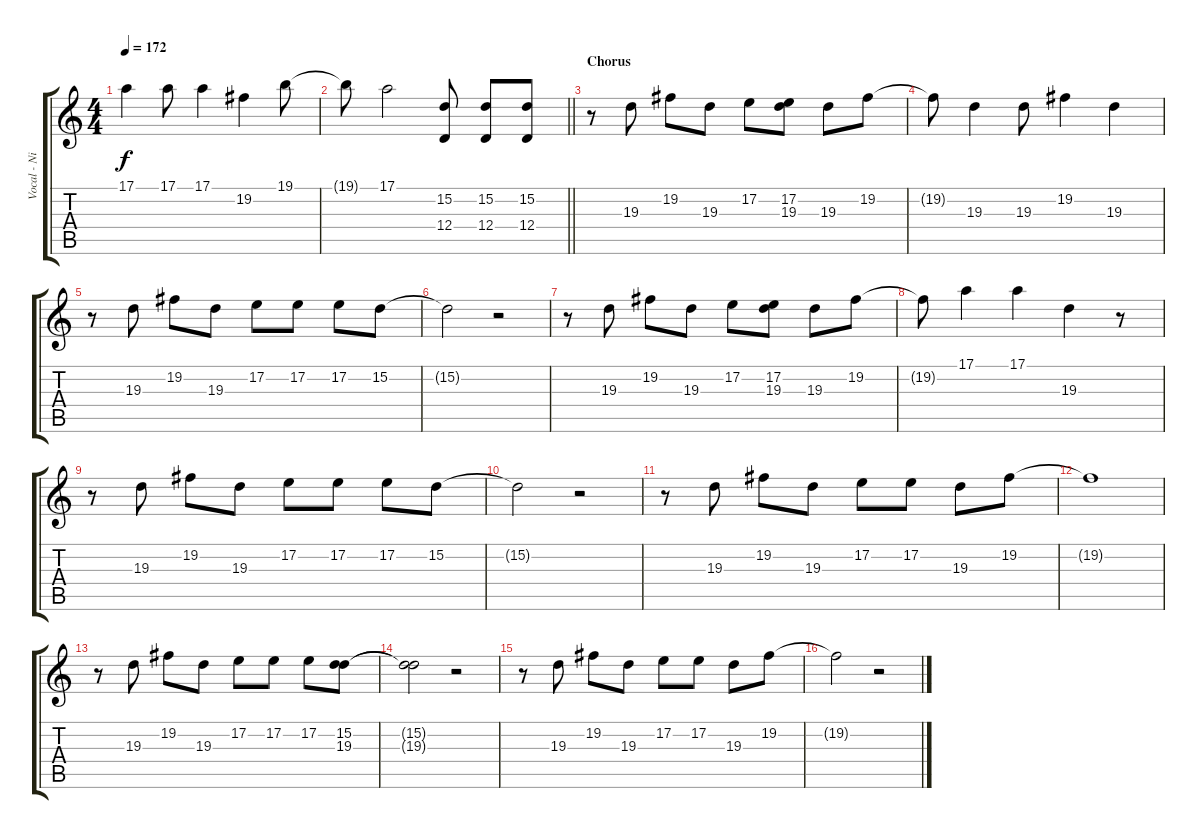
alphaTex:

\track ("Vocal - Nikola" "Vocal - Ni") {instrument flute}
\staff {score tabs}
\tuning (E4 B3 G3 D3 A2 E2) {hide}
\ts (4 4)
\tempo 172
\clef g2
\ks c
17.1.4{dy f} 17.1.8 17.1.4 19.2.4 19.1.8 |
\barLineRight lightlight
19.1{t}.8 17.1.2 (15.2 12.4).8 (15.2 12.4).8 (15.2 12.4).8 |
\section ("" "Chorus")
r.8 19.3.8 19.2.8 19.3.8 17.2.8 (17.2 19.3).8 19.3.8 19.2.8 |
19.2{t}.8 19.3.4 19.3.8 19.2.4 19.3.4 |
r.8 19.3.8 19.2.8 19.3.8 17.2.8 17.2.8 17.2.8 15.2.8 |
15.2{t}.2 r.2 |
r.8 19.3.8 19.2.8 19.3.8 17.2.8 (17.2 19.3).8 19.3.8 19.2.8 |
19.2{t}.8 17.1.4 17.1.4 19.3.4 r.8 |
r.8 19.3.8 19.2.8 19.3.8 17.2.8 17.2.8 17.2.8 15.2.8 |
15.2{t}.2 r.2 |
r.8 19.3.8 19.2.8 19.3.8 17.2.8 17.2.8 19.3.8 19.2.8 |
19.2{t}.1 |
r.8 19.3.8 19.2.8 19.3.8 17.2.8 17.2.8 17.2.8 (15.2 19.3).8 |
(15.2{t} 19.3{t}).2 r.2 |
r.8 19.3.8 19.2.8 19.3.8 17.2.8 17.2.8 19.3.8 19.2.8 |
19.2{t}.2 r.2
